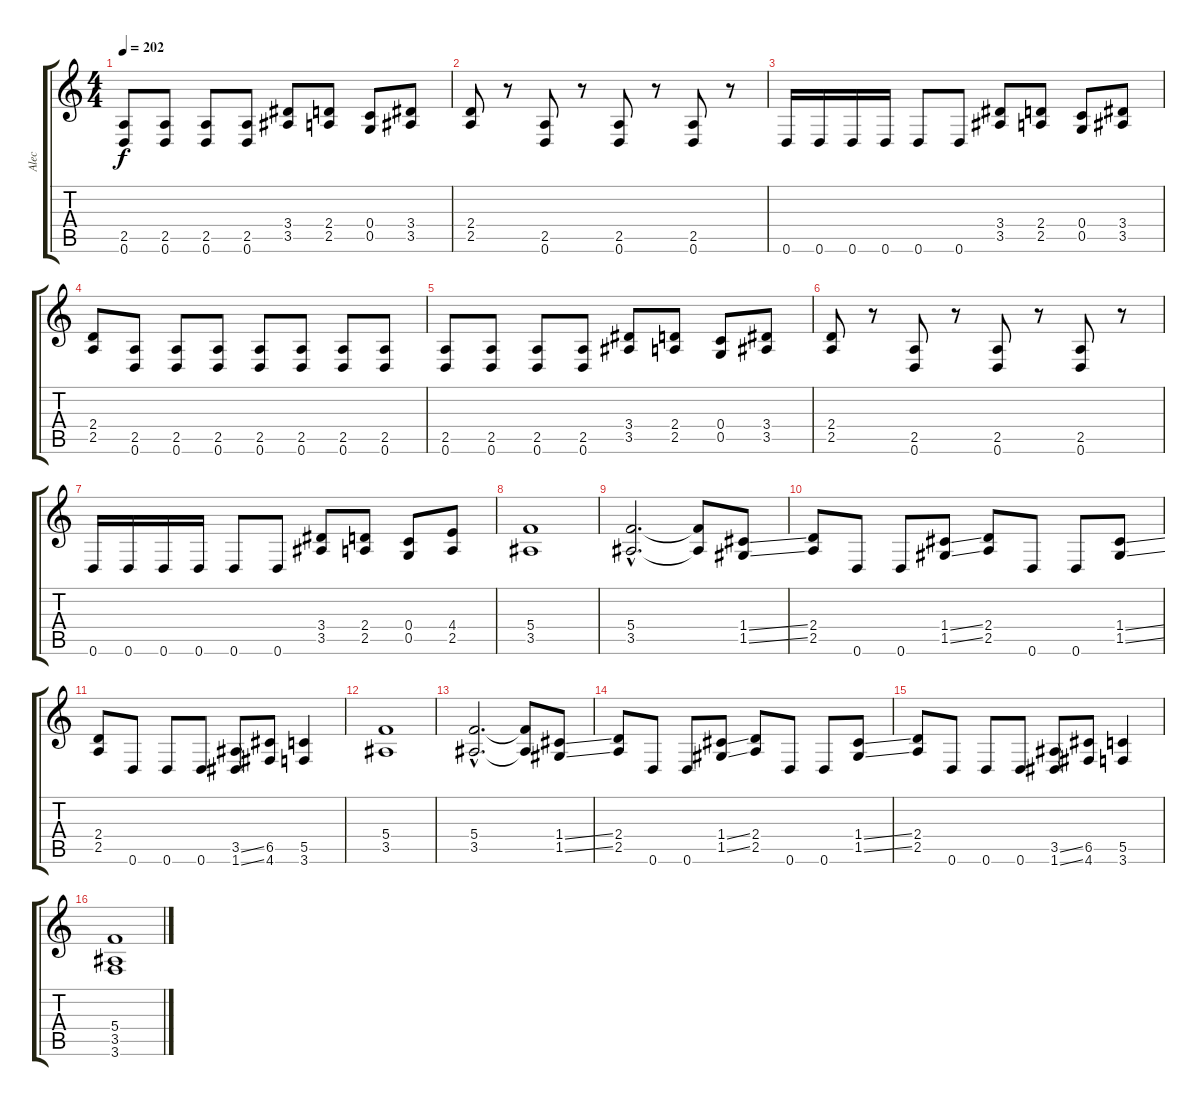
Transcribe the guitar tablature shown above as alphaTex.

\track ("Alec" "Alec") {instrument distortionguitar}
\staff {score tabs}
\tuning (D4 A3 F3 C3 G2 D2) {hide}
\ts (4 4)
\tempo 202
\clef g2
\ks c
(2.5 0.6).8{dy f} (2.5 0.6).8 (2.5 0.6).8 (2.5 0.6).8 (3.4 3.5).8 (2.4 2.5).8 (0.4 0.5).8 (3.4 3.5).8 |
(2.4 2.5).8 r.8 (2.5 0.6).8 r.8 (2.5 0.6).8 r.8 (2.5 0.6).8 r.8 |
0.6.16 0.6.16 0.6.16 0.6.16 0.6.8 0.6.8 (3.4 3.5).8 (2.4 2.5).8 (0.4 0.5).8 (3.4 3.5).8 |
(2.4 2.5).8 (2.5 0.6).8 (2.5 0.6).8 (2.5 0.6).8 (2.5 0.6).8 (2.5 0.6).8 (2.5 0.6).8 (2.5 0.6).8 |
(2.5 0.6).8 (2.5 0.6).8 (2.5 0.6).8 (2.5 0.6).8 (3.4 3.5).8 (2.4 2.5).8 (0.4 0.5).8 (3.4 3.5).8 |
(2.4 2.5).8 r.8 (2.5 0.6).8 r.8 (2.5 0.6).8 r.8 (2.5 0.6).8 r.8 |
0.6.16 0.6.16 0.6.16 0.6.16 0.6.8 0.6.8 (3.4 3.5).8 (2.4 2.5).8 (0.4 0.5).8 (4.4 2.5).8 |
(5.4 3.5).1 |
(5.4{hac} 3.5{hac}).2{d} (5.4{t} 3.5{t}).8 (1.4{ss} 1.5{ss}).8 |
(2.4 2.5).8 0.6.8 0.6.8 (1.4{ss} 1.5{ss}).8 (2.4 2.5).8 0.6.8 0.6.8 (1.4{ss} 1.5{ss}).8 |
(2.4 2.5).8 0.6.8 0.6.8 0.6.8 (3.5{ss} 1.6{ss}).8 (6.5 4.6).8 (5.5 3.6).4 |
(5.4 3.5).1 |
(5.4{hac} 3.5{hac}).2{d} (5.4{t} 3.5{t}).8 (1.4{ss} 1.5{ss}).8 |
(2.4 2.5).8 0.6.8 0.6.8 (1.4{ss} 1.5{ss}).8 (2.4 2.5).8 0.6.8 0.6.8 (1.4{ss} 1.5{ss}).8 |
(2.4 2.5).8 0.6.8 0.6.8 0.6.8 (3.5{ss} 1.6{ss}).8 (6.5 4.6).8 (5.5 3.6).4 |
(5.4 3.5 3.6).1
